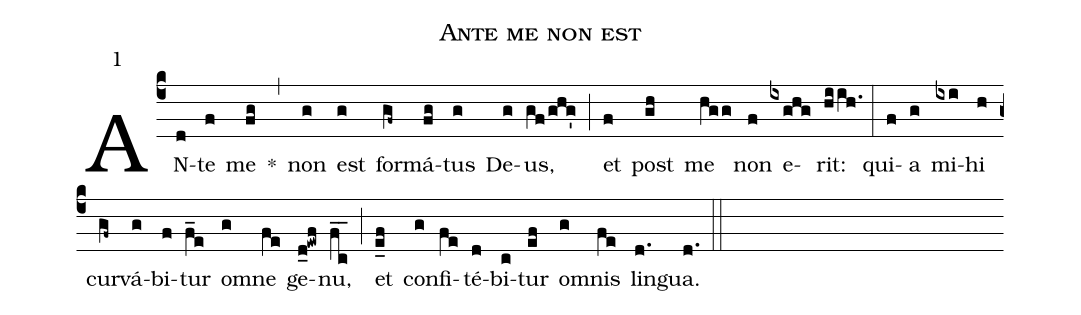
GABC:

name:Ante me non est;
mode:1;
annotation:1;
office-part:Antiphonae;
%%
(c4) AN(d)te(f) me(fg) *(,) non(g) est(g) for(gf~)má(fg)tus(g) De(g)us,(gf/ghg') (;) et(f) post(gh) me(hgg) non(f) e(ixghg)rit:(hiih.) (:) qui(f)a(g) mi(ixi)hi(h) cur(gf~)vá(g)bi(f)tur(f_e) o(g)mne(fe) ge(d_0!ewf)nu,(f_c_) (;) et(e_f) con(g)fi(fe)té(d)bi(c)tur(ef) o(g)mnis(fe) lin(d.)gua.(d.) (::)
